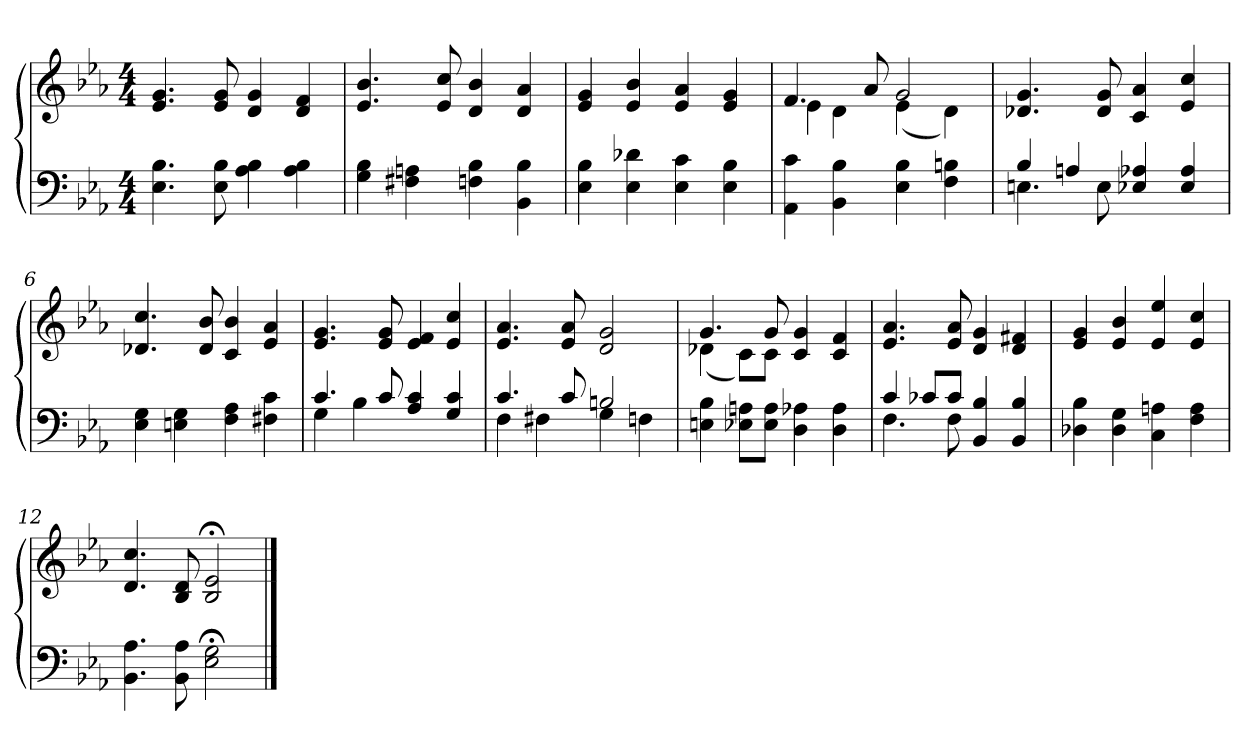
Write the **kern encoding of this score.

**kern	**kern
*part1	*part1
*staff2	*staff1
*clefF4	*clefG2
*k[b-e-a-]	*k[b-e-a-]
*E-:	*E-:
*M4/4	*M4/4
=1	=1
4.E-\ 4.B-\	4.e-/ 4.g/
8E-\ 8B-\	8e-/ 8g/
4A-\ 4B-\	4d/ 4g/
4A-\ 4B-\	4d/ 4f/
=2	=2
4G\ 4B-\	4.e-/ 4.b-/
4F#X\ 4An\	.
.	8e-/ 8cc/
4Fn\ 4B-\	4d/ 4b-/
4BB-\ 4B-\	4d/ 4a-/
=3	=3
4E-\ 4B-\	4e-/ 4g/
4E-\ 4d-X\	4e-/ 4b-/
4E-\ 4c\	4e-/ 4a-/
4E-\ 4B-\	4e-/ 4g/
=4	=4
*	*^
4AA-\ 4c\	4.f/	4e-\
4BB-\ 4B-\	.	4d\
.	8a-/	.
4E-\ 4B-\	2g/	(<4e-\
4F\ 4Bn\	.	4d\)
*	*v	*v
!!LO:LB:g=z
=5	=5
*^	*
4B-/	4.En\	4.d-X/ 4.g/
4An/	.	.
.	8E\	8d-/ 8g/
4E-X/ 4A-X/	2ryy	4c/ 4a-/
4E-/ 4A-/	.	4e-/ 4cc/
*v	*v	*
=6	=6
4E-\ 4G\	4.d-X/ 4.cc/
4En\ 4G\	.
.	8d-/ 8b-/
4F\ 4A-\	4c/ 4b-/
4F#X\ 4c\	4e-/ 4a-/
=7	=7
*^	*
4.c/	4G\	4.e-/ 4.g/
.	4B-\	.
8c/	.	8e-/ 8g/
4A-/ 4c/	2ryy	4e-/ 4f/
4G/ 4c/	.	4e-/ 4cc/
=8	=8	=8
4.c/	4F\	4.e-/ 4.a-/
.	4F#X\	.
8c/	.	8e-/ 8a-/
2Bn/	4G\	2d/ 2g/
.	4Fn\	.
*v	*v	*
!!LO:LB:g=z
=9	=9
*	*^
4En\ 4B-\	4.g/	(<4d-X\
8E-X\ 8An\L	.	8c\L)
8E-\ 8A\J	8g/	8c\J
4D\ 4A-X\	4c/ 4g/	2ryy
4D\ 4A-\	4c/ 4f/	.
*	*v	*v
=10	=10
*^	*
4c/	4.F\	4.e-/ 4.a-/
8c-X/L	.	.
8c-/J	8F\	8e-/ 8a-/
4BB-/ 4B-/	2ryy	4d/ 4g/
4BB-/ 4B-/	.	4d/ 4f#X/
*v	*v	*
=11	=11
4D-X\ 4B-\	4e-/ 4g/
4D-\ 4G\	4e-/ 4b-/
4C\ 4An\	4e-/ 4ee-/
4F\ 4A\	4e-/ 4cc/
=12	=12
4.BB-\ 4.A-\	4.d/ 4.cc/
8BB-\ 8A-\	8B-/ 8d/
2E-\; 2G\;	2B-/;< 2e-/;<
==	==
*-	*-
